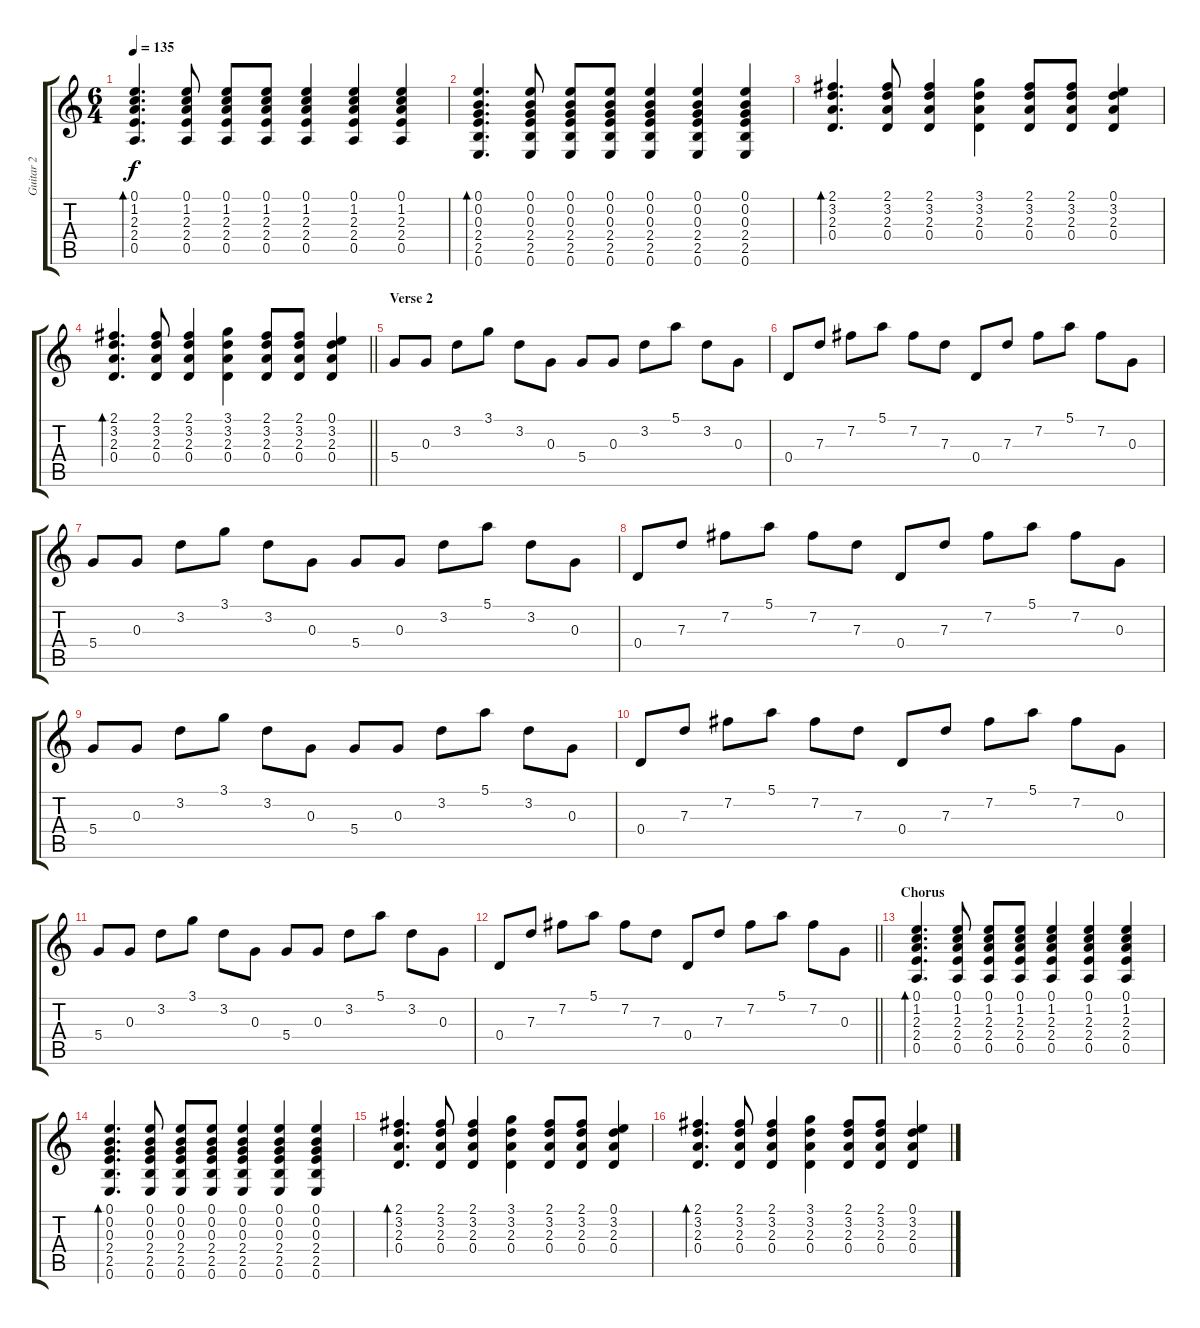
\track ("Guitar 2" "Guitar 2") {instrument acousticguitarsteel}
\staff {score tabs}
\tuning (E4 B3 G3 D3 A2 E2) {hide}
\ts (6 4)
\tempo 135
\clef g2
\ks c
(0.1 1.2 2.3 2.4 0.5).4{d bd 120 dy f} (0.1 1.2 2.3 2.4 0.5).8 (0.1 1.2 2.3 2.4 0.5).8 (0.1 1.2 2.3 2.4 0.5).8 (0.1 1.2 2.3 2.4 0.5).4 (0.1 1.2 2.3 2.4 0.5).4 (0.1 1.2 2.3 2.4 0.5).4 |
(0.1 0.2 0.3 2.4 2.5 0.6).4{d bd 120} (0.1 0.2 0.3 2.4 2.5 0.6).8 (0.1 0.2 0.3 2.4 2.5 0.6).8 (0.1 0.2 0.3 2.4 2.5 0.6).8 (0.1 0.2 0.3 2.4 2.5 0.6).4 (0.1 0.2 0.3 2.4 2.5 0.6).4 (0.1 0.2 0.3 2.4 2.5 0.6).4 |
(2.1 3.2 2.3 0.4).4{d bd 120} (2.1 3.2 2.3 0.4).8 (2.1 3.2 2.3 0.4).4 (3.1 3.2 2.3 0.4).4 (2.1 3.2 2.3 0.4).8 (2.1 3.2 2.3 0.4).8 (0.1 3.2 2.3 0.4).4 |
\barLineRight lightlight
(2.1 3.2 2.3 0.4).4{d bd 120} (2.1 3.2 2.3 0.4).8 (2.1 3.2 2.3 0.4).4 (3.1 3.2 2.3 0.4).4 (2.1 3.2 2.3 0.4).8 (2.1 3.2 2.3 0.4).8 (0.1 3.2 2.3 0.4).4 |
\section ("" "Verse 2")
5.4.8 0.3.8 3.2.8 3.1.8 3.2.8 0.3.8 5.4.8 0.3.8 3.2.8 5.1.8 3.2.8 0.3.8 |
0.4.8 7.3.8 7.2.8 5.1.8 7.2.8 7.3.8 0.4.8 7.3.8 7.2.8 5.1.8 7.2.8 0.3.8 |
5.4.8 0.3.8 3.2.8 3.1.8 3.2.8 0.3.8 5.4.8 0.3.8 3.2.8 5.1.8 3.2.8 0.3.8 |
0.4.8 7.3.8 7.2.8 5.1.8 7.2.8 7.3.8 0.4.8 7.3.8 7.2.8 5.1.8 7.2.8 0.3.8 |
5.4.8 0.3.8 3.2.8 3.1.8 3.2.8 0.3.8 5.4.8 0.3.8 3.2.8 5.1.8 3.2.8 0.3.8 |
0.4.8 7.3.8 7.2.8 5.1.8 7.2.8 7.3.8 0.4.8 7.3.8 7.2.8 5.1.8 7.2.8 0.3.8 |
5.4.8 0.3.8 3.2.8 3.1.8 3.2.8 0.3.8 5.4.8 0.3.8 3.2.8 5.1.8 3.2.8 0.3.8 |
\barLineRight lightlight
0.4.8 7.3.8 7.2.8 5.1.8 7.2.8 7.3.8 0.4.8 7.3.8 7.2.8 5.1.8 7.2.8 0.3.8 |
\section ("" "Chorus")
(0.1 1.2 2.3 2.4 0.5).4{d bd 120} (0.1 1.2 2.3 2.4 0.5).8 (0.1 1.2 2.3 2.4 0.5).8 (0.1 1.2 2.3 2.4 0.5).8 (0.1 1.2 2.3 2.4 0.5).4 (0.1 1.2 2.3 2.4 0.5).4 (0.1 1.2 2.3 2.4 0.5).4 |
(0.1 0.2 0.3 2.4 2.5 0.6).4{d bd 120} (0.1 0.2 0.3 2.4 2.5 0.6).8 (0.1 0.2 0.3 2.4 2.5 0.6).8 (0.1 0.2 0.3 2.4 2.5 0.6).8 (0.1 0.2 0.3 2.4 2.5 0.6).4 (0.1 0.2 0.3 2.4 2.5 0.6).4 (0.1 0.2 0.3 2.4 2.5 0.6).4 |
(2.1 3.2 2.3 0.4).4{d bd 120} (2.1 3.2 2.3 0.4).8 (2.1 3.2 2.3 0.4).4 (3.1 3.2 2.3 0.4).4 (2.1 3.2 2.3 0.4).8 (2.1 3.2 2.3 0.4).8 (0.1 3.2 2.3 0.4).4 |
(2.1 3.2 2.3 0.4).4{d bd 120} (2.1 3.2 2.3 0.4).8 (2.1 3.2 2.3 0.4).4 (3.1 3.2 2.3 0.4).4 (2.1 3.2 2.3 0.4).8 (2.1 3.2 2.3 0.4).8 (0.1 3.2 2.3 0.4).4
